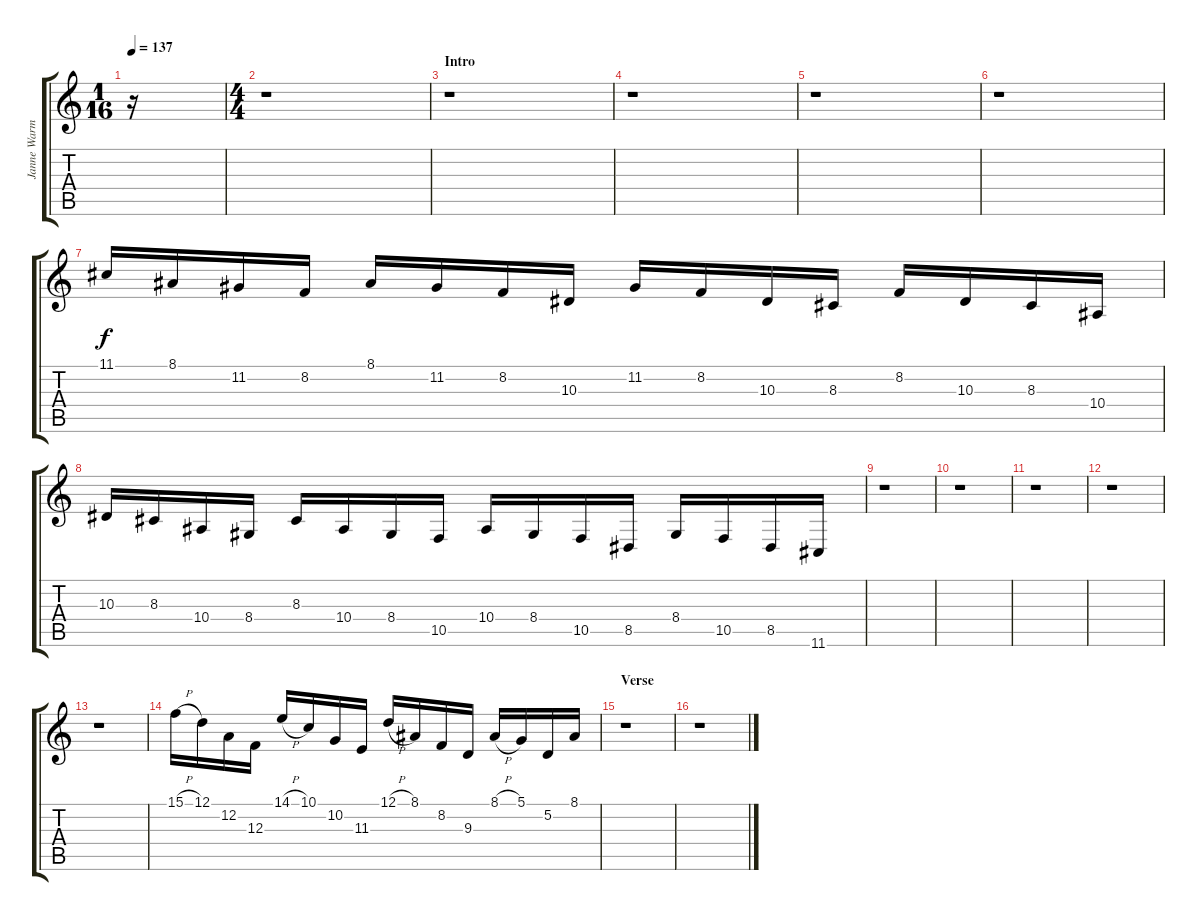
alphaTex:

\track ("Janne Warman" "Janne Warm") {instrument honkytonkpiano}
\staff {score tabs}
\tuning (D4 A3 F3 C3 G2 D2) {hide}
\ts (1 16)
\tempo 137
\clef g2
\ks c
r.16{dy f instrument honkytonkpiano} |
\ts (4 4)
r.1 |
\section ("" "Intro")
r.1 |
r.1 |
r.1 |
r.1 |
11.1.16{instrument lead1square} 8.1.16 11.2.16 8.2.16 8.1.16 11.2.16 8.2.16 10.3.16 11.2.16 8.2.16 10.3.16 8.3.16 8.2.16 10.3.16 8.3.16 10.4.16 |
10.3.16 8.3.16 10.4.16 8.4.16 8.3.16 10.4.16 8.4.16 10.5.16 10.4.16 8.4.16 10.5.16 8.5.16 8.4.16 10.5.16 8.5.16 11.6.16 |
r.1 |
r.1 |
r.1 |
r.1 |
r.1 |
15.1{h}.16{instrument honkytonkpiano} 12.1.16 12.2.16 12.3.16 14.1{h}.16 10.1.16 10.2.16 11.3.16 12.1{h}.16 8.1.16 8.2.16 9.3.16 8.1{h}.16 5.1.16 5.2.16 8.1.16 |
\section ("" "Verse")
r.1 |
r.1
